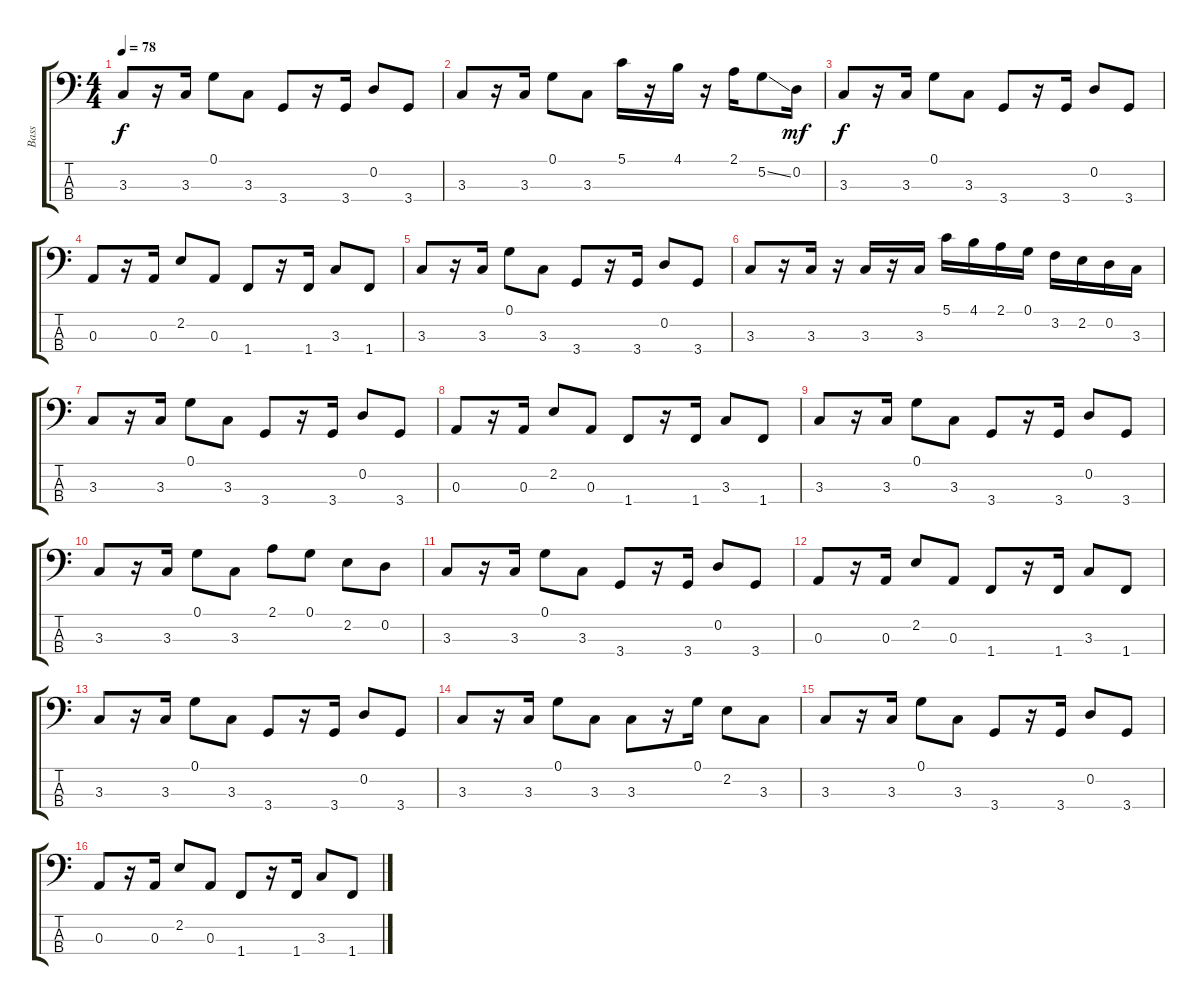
\track ("Bass" "Bass") {instrument electricbassfinger}
\staff {score tabs}
\tuning (G2 D2 A1 E1) {hide}
\ts (4 4)
\tempo 78
\clef f4
\ks c
3.3.8{dy f} r.16 3.3.16 0.1.8 3.3.8 3.4.8 r.16 3.4.16 0.2.8 3.4.8 |
3.3.8 r.16 3.3.16 0.1.8 3.3.8 5.1.16 r.16 4.1.16 r.16 2.1.16 5.2{ss}.8 0.2.16{dy mf} |
3.3.8{dy f} r.16 3.3.16 0.1.8 3.3.8 3.4.8 r.16 3.4.16 0.2.8 3.4.8 |
0.3.8 r.16 0.3.16 2.2.8 0.3.8 1.4.8 r.16 1.4.16 3.3.8 1.4.8 |
3.3.8 r.16 3.3.16 0.1.8 3.3.8 3.4.8 r.16 3.4.16 0.2.8 3.4.8 |
3.3.8 r.16 3.3.16 r.16 3.3.16 r.16 3.3.16 5.1.16 4.1.16 2.1.16 0.1.16 3.2.16 2.2.16 0.2.16 3.3.16 |
3.3.8 r.16 3.3.16 0.1.8 3.3.8 3.4.8 r.16 3.4.16 0.2.8 3.4.8 |
0.3.8 r.16 0.3.16 2.2.8 0.3.8 1.4.8 r.16 1.4.16 3.3.8 1.4.8 |
3.3.8 r.16 3.3.16 0.1.8 3.3.8 3.4.8 r.16 3.4.16 0.2.8 3.4.8 |
3.3.8 r.16 3.3.16 0.1.8 3.3.8 2.1.8 0.1.8 2.2.8 0.2.8 |
3.3.8 r.16 3.3.16 0.1.8 3.3.8 3.4.8 r.16 3.4.16 0.2.8 3.4.8 |
0.3.8 r.16 0.3.16 2.2.8 0.3.8 1.4.8 r.16 1.4.16 3.3.8 1.4.8 |
3.3.8 r.16 3.3.16 0.1.8 3.3.8 3.4.8 r.16 3.4.16 0.2.8 3.4.8 |
3.3.8 r.16 3.3.16 0.1.8 3.3.8 3.3.8 r.16 0.1.16 2.2.8 3.3.8 |
3.3.8 r.16 3.3.16 0.1.8 3.3.8 3.4.8 r.16 3.4.16 0.2.8 3.4.8 |
0.3.8 r.16 0.3.16 2.2.8 0.3.8 1.4.8 r.16 1.4.16 3.3.8 1.4.8
